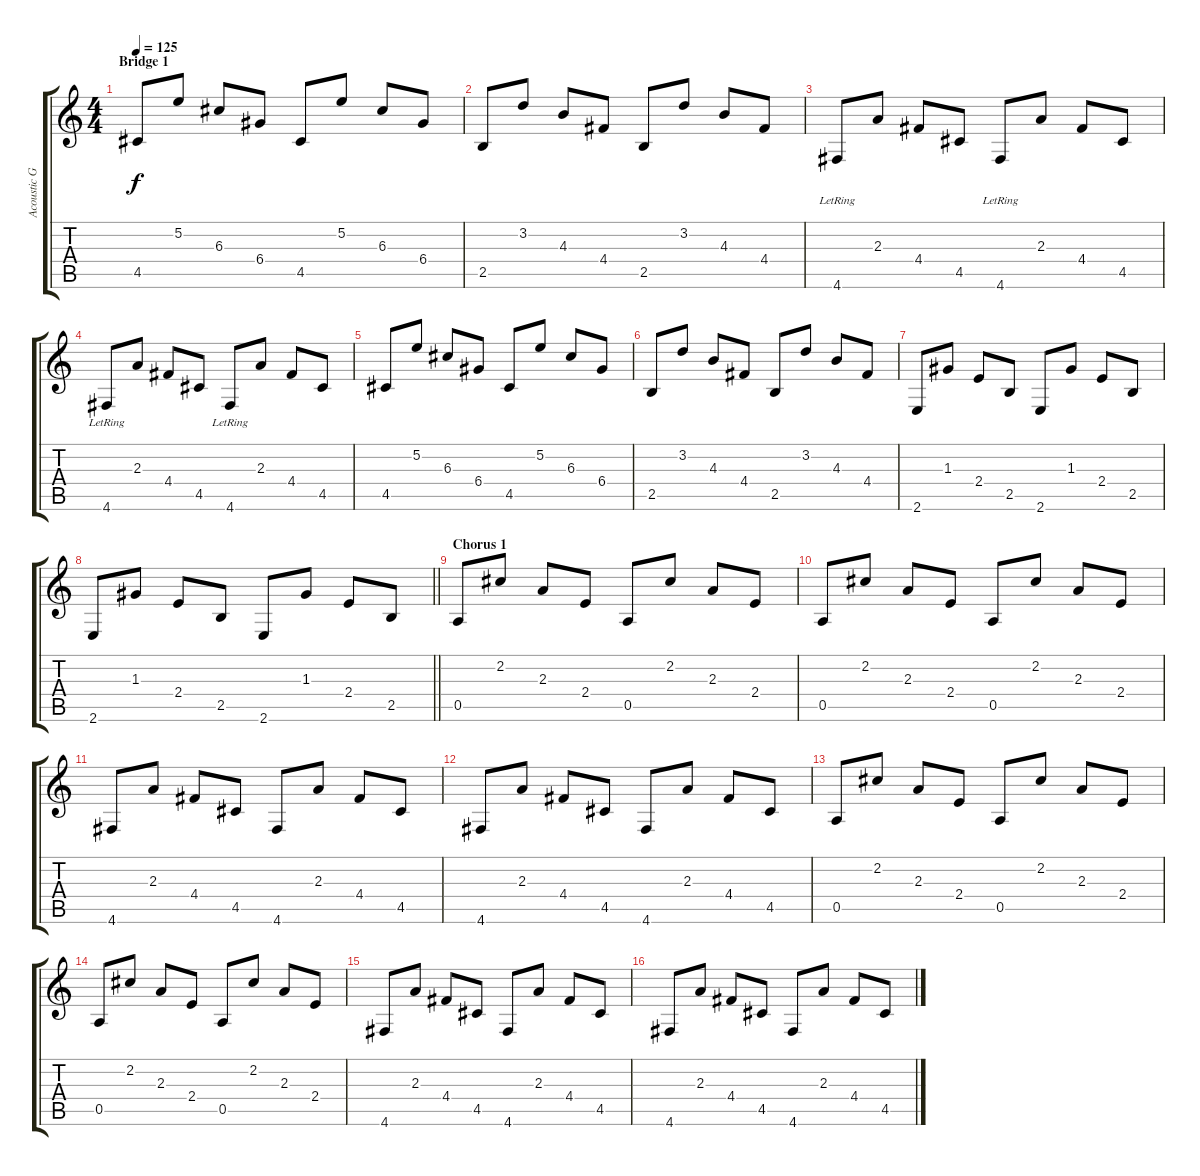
\track ("Acoustic Guitar" "Acoustic G") {instrument acousticguitarsteel}
\staff {score tabs}
\tuning (E4 B3 G3 D3 A2 D2) {hide}
\ts (4 4)
\section ("" "Bridge 1")
\tempo 125
\clef g2
\ks c
4.5.8{dy f} 5.2.8 6.3.8 6.4.8 4.5.8 5.2.8 6.3.8 6.4.8 |
2.5.8 3.2.8 4.3.8 4.4.8 2.5.8 3.2.8 4.3.8 4.4.8 |
4.6{lr}.8 2.3.8 4.4.8 4.5.8 4.6{lr}.8 2.3.8 4.4.8 4.5.8 |
4.6{lr}.8 2.3.8 4.4.8 4.5.8 4.6{lr}.8 2.3.8 4.4.8 4.5.8 |
4.5.8 5.2.8 6.3.8 6.4.8 4.5.8 5.2.8 6.3.8 6.4.8 |
2.5.8 3.2.8 4.3.8 4.4.8 2.5.8 3.2.8 4.3.8 4.4.8 |
2.6.8 1.3.8 2.4.8 2.5.8 2.6.8 1.3.8 2.4.8 2.5.8 |
\barLineRight lightlight
2.6.8 1.3.8 2.4.8 2.5.8 2.6.8 1.3.8 2.4.8 2.5.8 |
\section ("" "Chorus 1")
0.5.8 2.2.8 2.3.8 2.4.8 0.5.8 2.2.8 2.3.8 2.4.8 |
0.5.8 2.2.8 2.3.8 2.4.8 0.5.8 2.2.8 2.3.8 2.4.8 |
4.6.8 2.3.8 4.4.8 4.5.8 4.6.8 2.3.8 4.4.8 4.5.8 |
4.6.8 2.3.8 4.4.8 4.5.8 4.6.8 2.3.8 4.4.8 4.5.8 |
0.5.8 2.2.8 2.3.8 2.4.8 0.5.8 2.2.8 2.3.8 2.4.8 |
0.5.8 2.2.8 2.3.8 2.4.8 0.5.8 2.2.8 2.3.8 2.4.8 |
4.6.8 2.3.8 4.4.8 4.5.8 4.6.8 2.3.8 4.4.8 4.5.8 |
4.6.8 2.3.8 4.4.8 4.5.8 4.6.8 2.3.8 4.4.8 4.5.8
